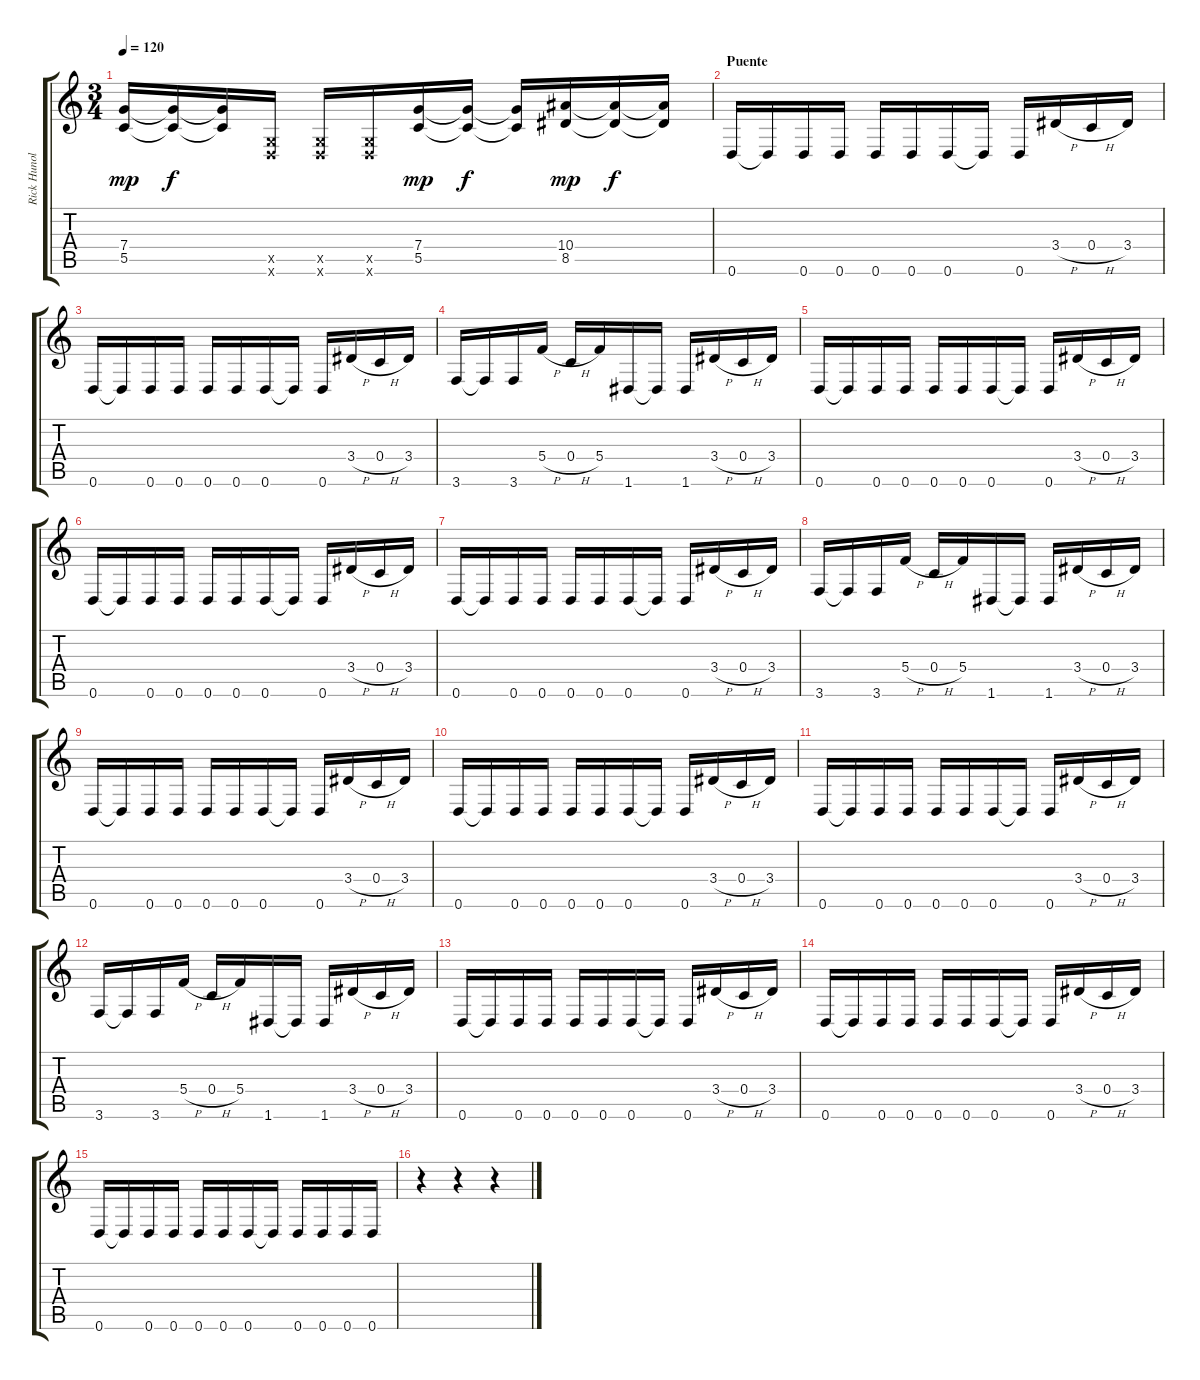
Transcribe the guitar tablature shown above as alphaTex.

\track ("Rick Hunolt" "Rick Hunol") {instrument distortionguitar}
\staff {score tabs}
\tuning (D4 A3 F3 C3 G2 D2) {hide}
\ts (3 4)
\tempo 120
\clef g2
\ks c
(7.4 5.5).16{dy mp} (7.4{t} 5.5{t}).16{dy f} (7.4{t} 5.5{t}).16 (0.5{x} 0.6{x}).16 (0.5{x} 0.6{x}).16 (0.5{x} 0.6{x}).16 (7.4 5.5).16{dy mp} (7.4{t} 5.5{t}).16{dy f} (7.4{t} 5.5{t}).16 (10.4 8.5).16{dy mp} (10.4{t} 8.5{t}).16{dy f} (10.4{t} 8.5{t}).16 |
\section ("" "Puente")
0.6.16 0.6{t}.16 0.6.16 0.6.16 0.6.16 0.6.16 0.6.16 0.6{t}.16 0.6.16 3.4{h}.16 0.4{h}.16 3.4.16 |
0.6.16 0.6{t}.16 0.6.16 0.6.16 0.6.16 0.6.16 0.6.16 0.6{t}.16 0.6.16 3.4{h}.16 0.4{h}.16 3.4.16 |
3.6.16 3.6{t}.16 3.6.16 5.4{h}.16 0.4{h}.16 5.4.16 1.6.16 1.6{t}.16 1.6.16 3.4{h}.16 0.4{h}.16 3.4.16 |
0.6.16 0.6{t}.16 0.6.16 0.6.16 0.6.16 0.6.16 0.6.16 0.6{t}.16 0.6.16 3.4{h}.16 0.4{h}.16 3.4.16 |
0.6.16 0.6{t}.16 0.6.16 0.6.16 0.6.16 0.6.16 0.6.16 0.6{t}.16 0.6.16 3.4{h}.16 0.4{h}.16 3.4.16 |
0.6.16 0.6{t}.16 0.6.16 0.6.16 0.6.16 0.6.16 0.6.16 0.6{t}.16 0.6.16 3.4{h}.16 0.4{h}.16 3.4.16 |
3.6.16 3.6{t}.16 3.6.16 5.4{h}.16 0.4{h}.16 5.4.16 1.6.16 1.6{t}.16 1.6.16 3.4{h}.16 0.4{h}.16 3.4.16 |
0.6.16 0.6{t}.16 0.6.16 0.6.16 0.6.16 0.6.16 0.6.16 0.6{t}.16 0.6.16 3.4{h}.16 0.4{h}.16 3.4.16 |
0.6.16 0.6{t}.16 0.6.16 0.6.16 0.6.16 0.6.16 0.6.16 0.6{t}.16 0.6.16 3.4{h}.16 0.4{h}.16 3.4.16 |
0.6.16 0.6{t}.16 0.6.16 0.6.16 0.6.16 0.6.16 0.6.16 0.6{t}.16 0.6.16 3.4{h}.16 0.4{h}.16 3.4.16 |
3.6.16 3.6{t}.16 3.6.16 5.4{h}.16 0.4{h}.16 5.4.16 1.6.16 1.6{t}.16 1.6.16 3.4{h}.16 0.4{h}.16 3.4.16 |
0.6.16 0.6{t}.16 0.6.16 0.6.16 0.6.16 0.6.16 0.6.16 0.6{t}.16 0.6.16 3.4{h}.16 0.4{h}.16 3.4.16 |
0.6.16 0.6{t}.16 0.6.16 0.6.16 0.6.16 0.6.16 0.6.16 0.6{t}.16 0.6.16 3.4{h}.16 0.4{h}.16 3.4.16 |
0.6.16 0.6{t}.16 0.6.16 0.6.16 0.6.16 0.6.16 0.6.16 0.6{t}.16 0.6.16 0.6.16 0.6.16 0.6.16 |
r.4 r.4 r.4
